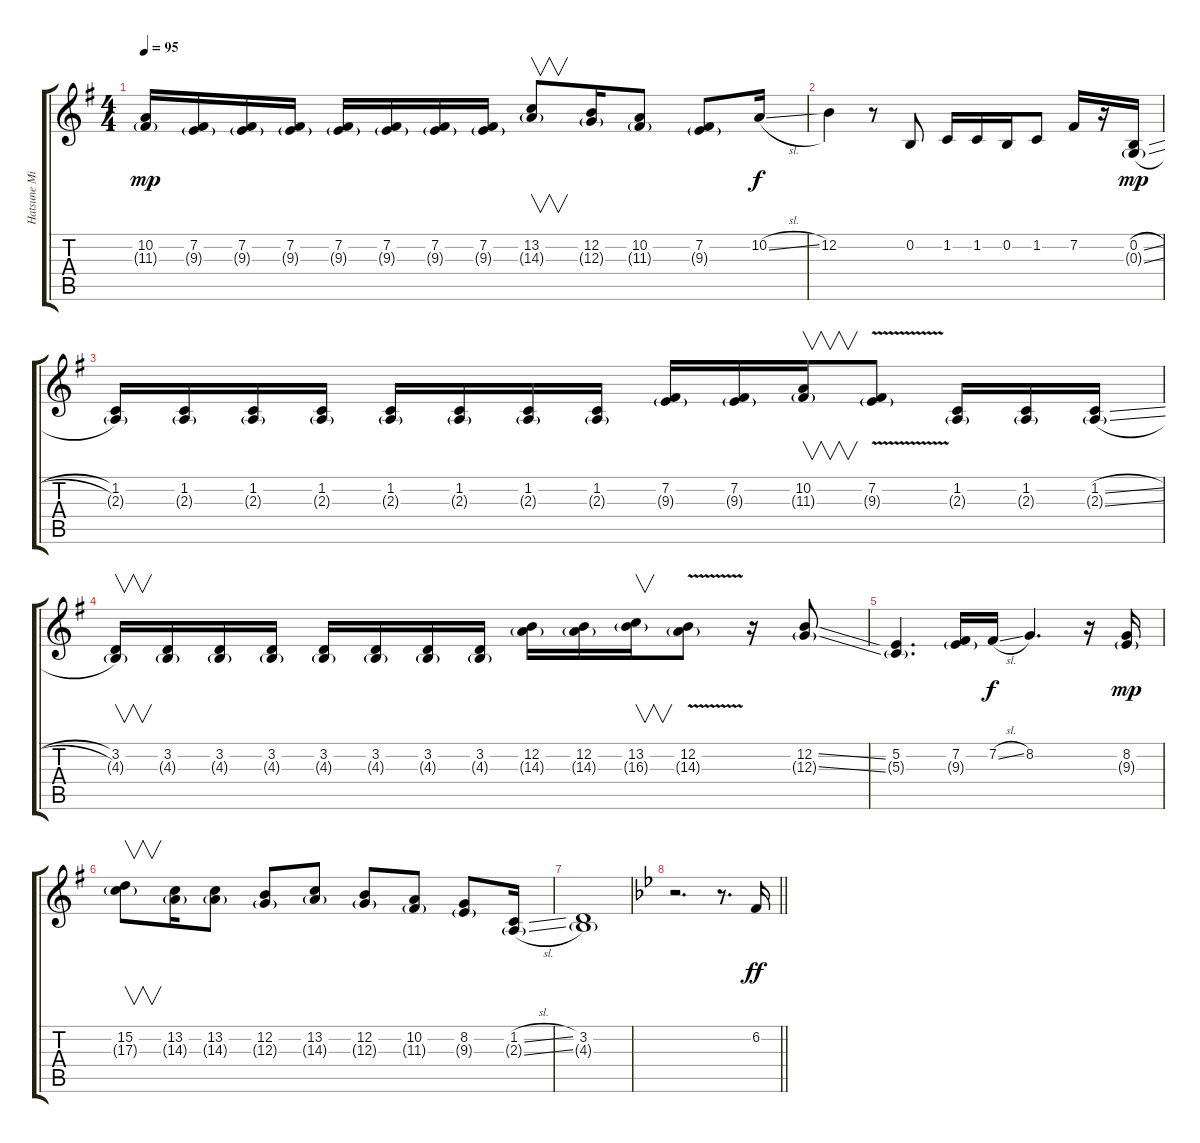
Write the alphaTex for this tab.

\track ("Hatsune Miku (Melodía)" "Hatsune Mi") {instrument clarinet}
\staff {score tabs}
\tuning (E4 B3 G3 D3 A2 E2) {hide}
\ts (4 4)
\tempo 95
\clef g2
\ks g
(10.2 11.3{g}).16{dy mp} (7.2 9.3{g}).16 (7.2 9.3{g}).16 (7.2 9.3{g}).16 (7.2 9.3{g}).16 (7.2 9.3{g}).16 (7.2 9.3{g}).16 (7.2 9.3{g}).16 (13.2 14.3{g}).8{v} (12.2 12.3{g}).16 (10.2 11.3{g}).8 (7.2 9.3{g}).8 10.2{sl}.16{dy f} |
12.2.4 r.8 0.2.8 1.2.16 1.2.16 0.2.16 1.2.8 7.2.16 r.16 (0.2{sl} 0.3{sl g}).16{dy mp} |
(1.2 2.3{g}).16 (1.2 2.3{g}).16 (1.2 2.3{g}).16 (1.2 2.3{g}).16 (1.2 2.3{g}).16 (1.2 2.3{g}).16 (1.2 2.3{g}).16 (1.2 2.3{g}).16 (7.2 9.3{g}).16 (7.2 9.3{g}).16 (10.2 11.3{g}).16{v} (7.2{v} 9.3{g}).8 (1.2 2.3{g}).16 (1.2 2.3{g}).16 (1.2{sl} 2.3{sl g}).16 |
(3.2 4.3{g}).16{v} (3.2 4.3{g}).16 (3.2 4.3{g}).16 (3.2 4.3{g}).16 (3.2 4.3{g}).16 (3.2 4.3{g}).16 (3.2 4.3{g}).16 (3.2 4.3{g}).16 (12.2 14.3{g}).16 (12.2 14.3{g}).16 (13.2 16.3{g}).16{v} (12.2{v} 14.3{g}).8 r.16 (12.2{ss} 12.3{ss g}).8 |
(5.2 5.3{g}).4{d} (7.2 9.3{g}).16 7.2{sl}.16{dy f} 8.2.4{d} r.16 (8.2 9.3{g}).16{dy mp} |
(15.2 17.3{g}).8{v} (13.2 14.3{g}).16 (13.2 14.3{g}).8 (12.2 12.3{g}).8 (13.2 14.3{g}).8 (12.2 12.3{g}).8 (10.2 11.3{g}).8 (8.2 9.3{g}).8 (1.2{sl} 2.3{sl g}).16 |
(3.2 4.3{g}).1 |
\barLineRight lightlight
\ks bb
r.2{d} r.8{d} 6.2.16{dy ff}
